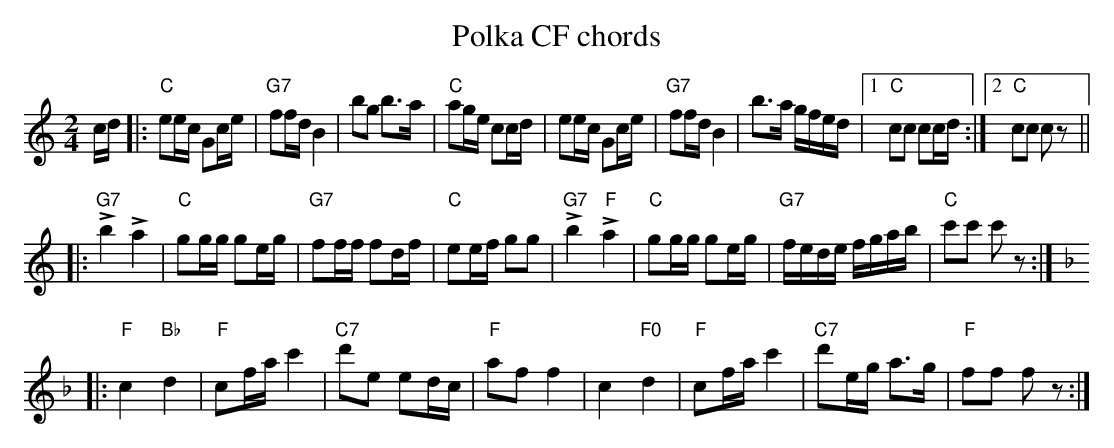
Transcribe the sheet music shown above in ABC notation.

X:1
T: Polka CF chords
M:2/4
L:1/16
K:C %%MIDI gchordon
cd |: "C"e2ec G2ce | "G7"f2fd B4 | b2g2 b3a | "C"a2ge c2cd | e2ec G2ce | "G7"f2fd B4 | b3a gfed |1 "C"c2c2 c2cd :|2 "C"c2c2 c2z2 ||
|: "G7"!>!b4 !>!a4 | "C"g2gg g2eg | "G7"f2ff f2df | "C"e2ef g2g2 | "G7"!>!b4 "F"!>!a4 | "C"g2gg g2eg | "G7"fede fgab | "C"c'2c'2 c'2z2 :| [K:F]
|: "F"c4"Bb"d4 | "F"c2fa c'4 | "C7"d'2e2 e2dc | "F"a2f2f4 | c4"F0"d4 | "F"c2fa c'4 | "C7"d'2eg a3g | "F"f2f2 f2z2 :|
